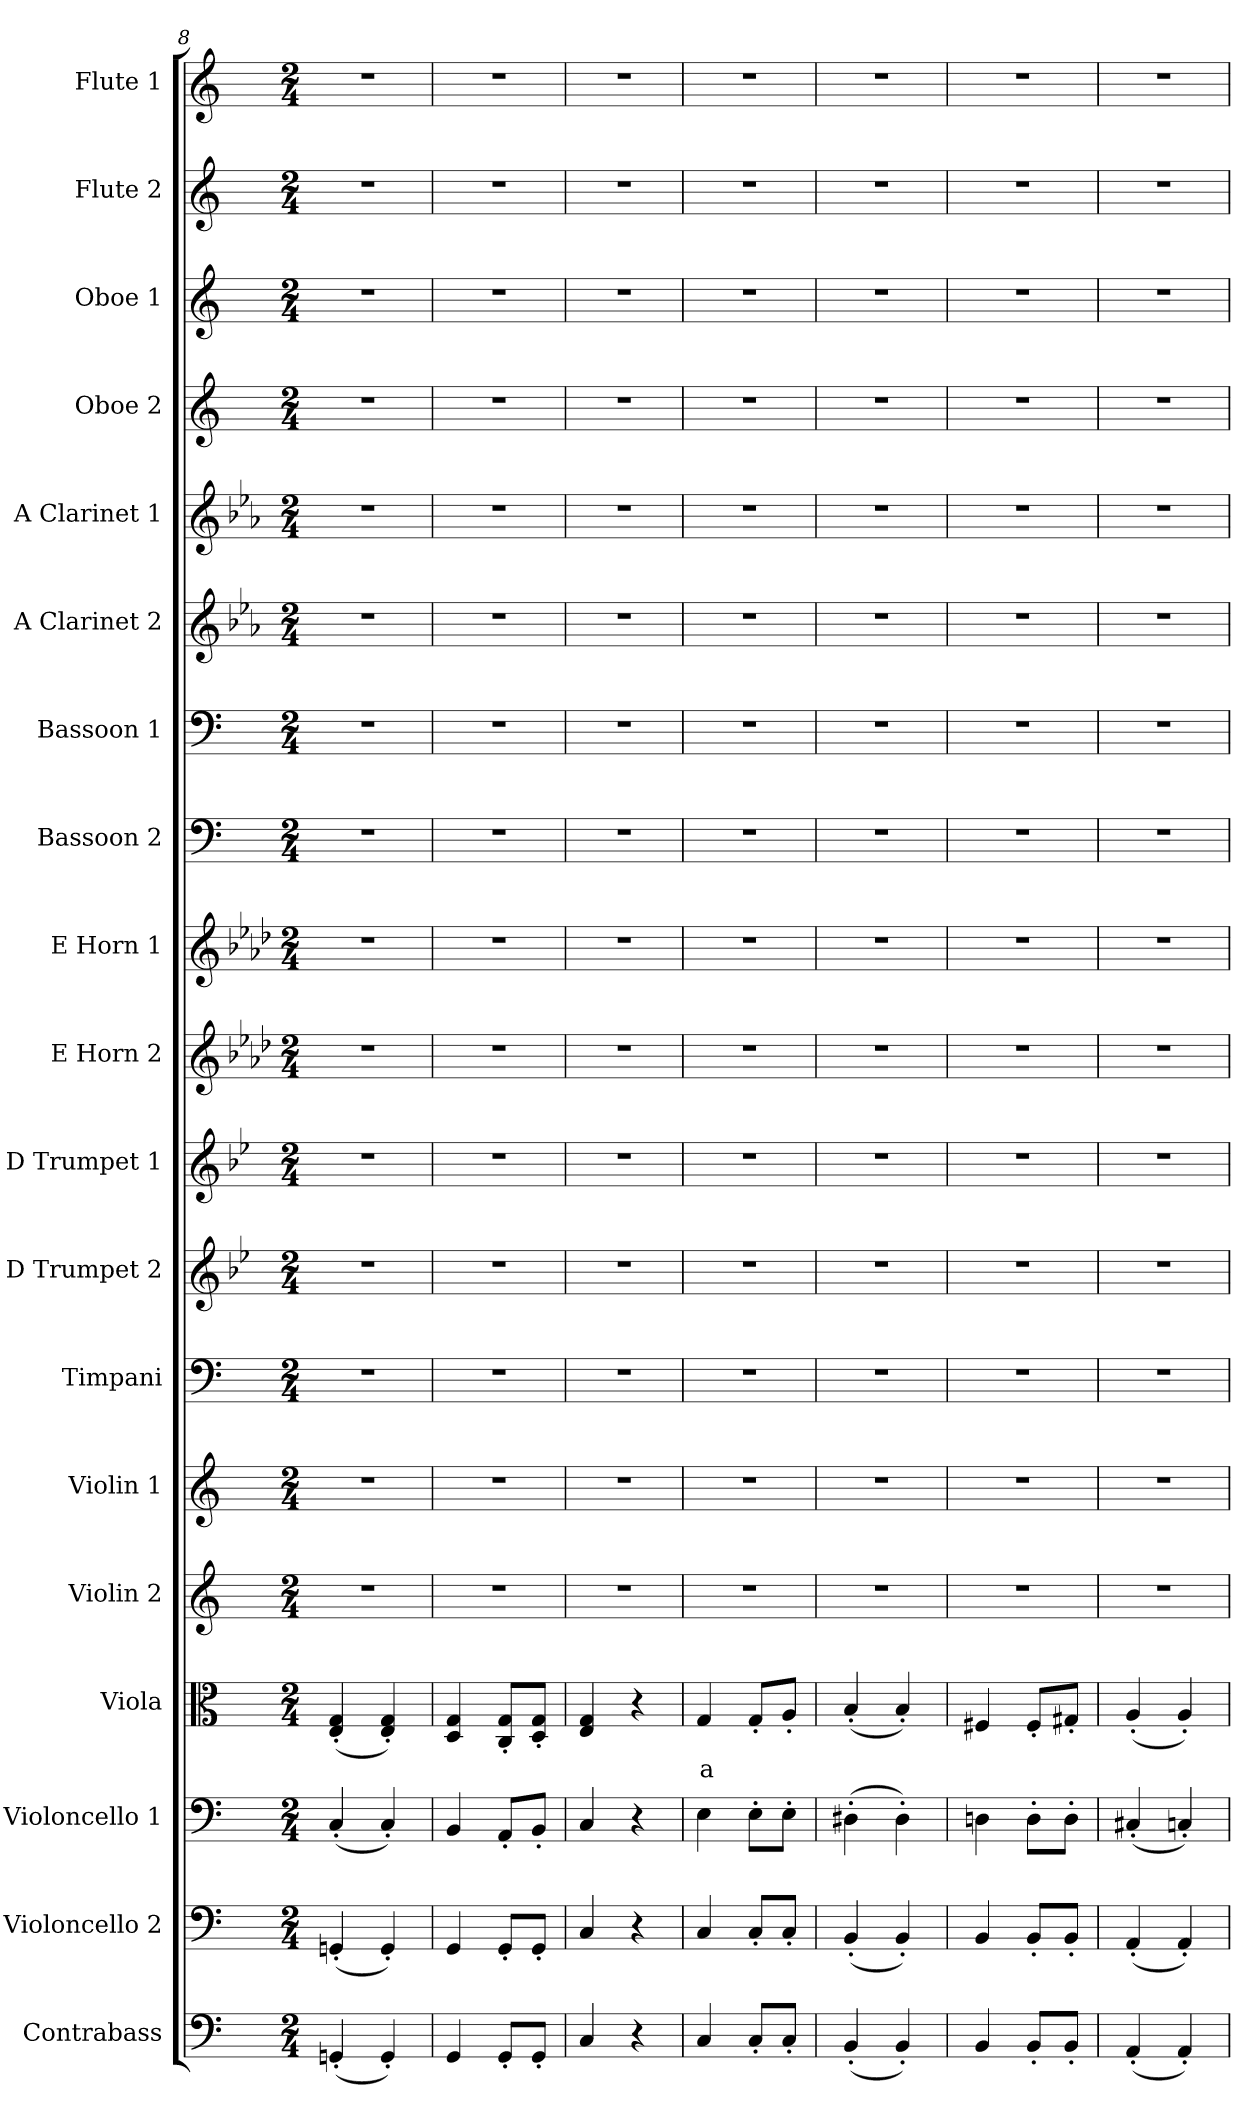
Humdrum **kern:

**kern	**kern	**kern	**kern	**text	**kern	**kern	**kern	**kern	**kern	**kern	**kern	**kern	**kern	**kern	**kern	**kern	**kern	**kern	**kern
*part19	*part18	*part17	*part16	*part16	*part15	*part14	*part13	*part12	*part11	*part10	*part9	*part8	*part7	*part6	*part5	*part4	*part3	*part2	*part1
*staff19	*staff18	*staff17	*staff16	*staff16	*staff15	*staff14	*staff13	*staff12	*staff11	*staff10	*staff9	*staff8	*staff7	*staff6	*staff5	*staff4	*staff3	*staff2	*staff1
*I"Contrabass	*I"Violoncello 2	*I"Violoncello 1	*I"Viola	*	*I"Violin 2	*I"Violin 1	*I"Timpani	*I"D Trumpet 2	*I"D Trumpet 1	*I"E Horn 2	*I"E Horn 1	*I"Bassoon 2	*I"Bassoon 1	*I"A Clarinet 2	*I"A Clarinet 1	*I"Oboe 2	*I"Oboe 1	*I"Flute 2	*I"Flute 1
*I'Cb	*I'Vc 2	*I'Vc 1	*I'Vla	*	*I'Vln 2	*I'Vln 1	*I'Timp	*I'Tpt 2	*I'Tpt 1	*I'Hn 2	*I'Hn 1	*I'Bsn 2	*I'Bsn 1	*I'Cl 2	*I'Cl 1	*I'Ob 2	*I'Ob 1	*I'Fl 2	*I'Fl 1
*clefF4	*clefF4	*clefF4	*clefC3	*	*clefG2	*clefG2	*clefF4	*clefG2	*clefG2	*clefG2	*clefG2	*clefF4	*clefF4	*clefG2	*clefG2	*clefG2	*clefG2	*clefG2	*clefG2
*ITrd7c12	*	*	*	*	*	*	*	*ITrd1c2	*ITrd1c2	*ITrd4c7	*ITrd4c7	*	*	*ITrd1c2	*ITrd1c2	*	*	*	*
*k[]	*k[]	*k[]	*k[]	*	*k[]	*k[]	*k[]	*k[b-e-a-d-]	*k[b-e-a-d-]	*k[b-e-a-d-g-]	*k[b-e-a-d-g-]	*k[]	*k[]	*k[b-e-a-d-g-]	*k[b-e-a-d-g-]	*k[]	*k[]	*k[]	*k[]
*M2/4	*M2/4	*M2/4	*M2/4	*	*M2/4	*M2/4	*M2/4	*M2/4	*M2/4	*M2/4	*M2/4	*M2/4	*M2/4	*M2/4	*M2/4	*M2/4	*M2/4	*M2/4	*M2/4
=8	=8	=8	=8	=8	=8	=8	=8	=8	=8	=8	=8	=8	=8	=8	=8	=8	=8	=8	=8
(4GGGn'/	(4GGn'/	(4C'/	(4E/' 4G/'	.	2r	2r	2r	2r	2r	2r	2r	2r	2r	2r	2r	2r	2r	2r	2r
4GGG'/)	4GG'/)	4C'/)	4E/' 4G/')	.	.	.	.	.	.	.	.	.	.	.	.	.	.	.	.
=9	=9	=9	=9	=9	=9	=9	=9	=9	=9	=9	=9	=9	=9	=9	=9	=9	=9	=9	=9
4GGG/	4GG/	4BB/	4D/ 4G/	.	2r	2r	2r	2r	2r	2r	2r	2r	2r	2r	2r	2r	2r	2r	2r
8GGG'/L	8GG'/L	8AA'/L	8C/' 8G/'L	.	.	.	.	.	.	.	.	.	.	.	.	.	.	.	.
8GGG'/J	8GG'/J	8BB'/J	8D/' 8G/'J	.	.	.	.	.	.	.	.	.	.	.	.	.	.	.	.
=10	=10	=10	=10	=10	=10	=10	=10	=10	=10	=10	=10	=10	=10	=10	=10	=10	=10	=10	=10
4CC/	4C/	4C/	4E/ 4G/	.	2r	2r	2r	2r	2r	2r	2r	2r	2r	2r	2r	2r	2r	2r	2r
4r	4r	4r	4r	.	.	.	.	.	.	.	.	.	.	.	.	.	.	.	.
=11	=11	=11	=11	=11	=11	=11	=11	=11	=11	=11	=11	=11	=11	=11	=11	=11	=11	=11	=11
!	!	!	!	!LO:LY:b:color=#FF0000	!	!	!	!	!	!	!	!	!	!	!	!	!	!	!
4CC/	4C/	4E\	4G/	a	2r	2r	2r	2r	2r	2r	2r	2r	2r	2r	2r	2r	2r	2r	2r
8CC'/L	8C'/L	8E'\L	8G'/L	.	.	.	.	.	.	.	.	.	.	.	.	.	.	.	.
8CC'/J	8C'/J	8E'\J	8A'/J	.	.	.	.	.	.	.	.	.	.	.	.	.	.	.	.
=12	=12	=12	=12	=12	=12	=12	=12	=12	=12	=12	=12	=12	=12	=12	=12	=12	=12	=12	=12
(4BBB'/	(4BB'/	(4D#X'\	(4B'/	.	2r	2r	2r	2r	2r	2r	2r	2r	2r	2r	2r	2r	2r	2r	2r
4BBB'/)	4BB'/)	4D#'\)	4B'/)	.	.	.	.	.	.	.	.	.	.	.	.	.	.	.	.
!!LO:PB:g=z
=13	=13	=13	=13	=13	=13	=13	=13	=13	=13	=13	=13	=13	=13	=13	=13	=13	=13	=13	=13
4BBB/	4BB/	4Dn\	4F#X/	.	2r	2r	2r	2r	2r	2r	2r	2r	2r	2r	2r	2r	2r	2r	2r
8BBB'/L	8BB'/L	8D'\L	8F#'/L	.	.	.	.	.	.	.	.	.	.	.	.	.	.	.	.
8BBB'/J	8BB'/J	8D'\J	8G#X'/J	.	.	.	.	.	.	.	.	.	.	.	.	.	.	.	.
=14	=14	=14	=14	=14	=14	=14	=14	=14	=14	=14	=14	=14	=14	=14	=14	=14	=14	=14	=14
(4AAA'/	(4AA'/	(4C#X'/	(4A'/	.	2r	2r	2r	2r	2r	2r	2r	2r	2r	2r	2r	2r	2r	2r	2r
4AAA'/)	4AA'/)	4Cn'/)	4A'/)	.	.	.	.	.	.	.	.	.	.	.	.	.	.	.	.
=	=	=	=	=	=	=	=	=	=	=	=	=	=	=	=	=	=	=	=
*-	*-	*-	*-	*-	*-	*-	*-	*-	*-	*-	*-	*-	*-	*-	*-	*-	*-	*-	*-
